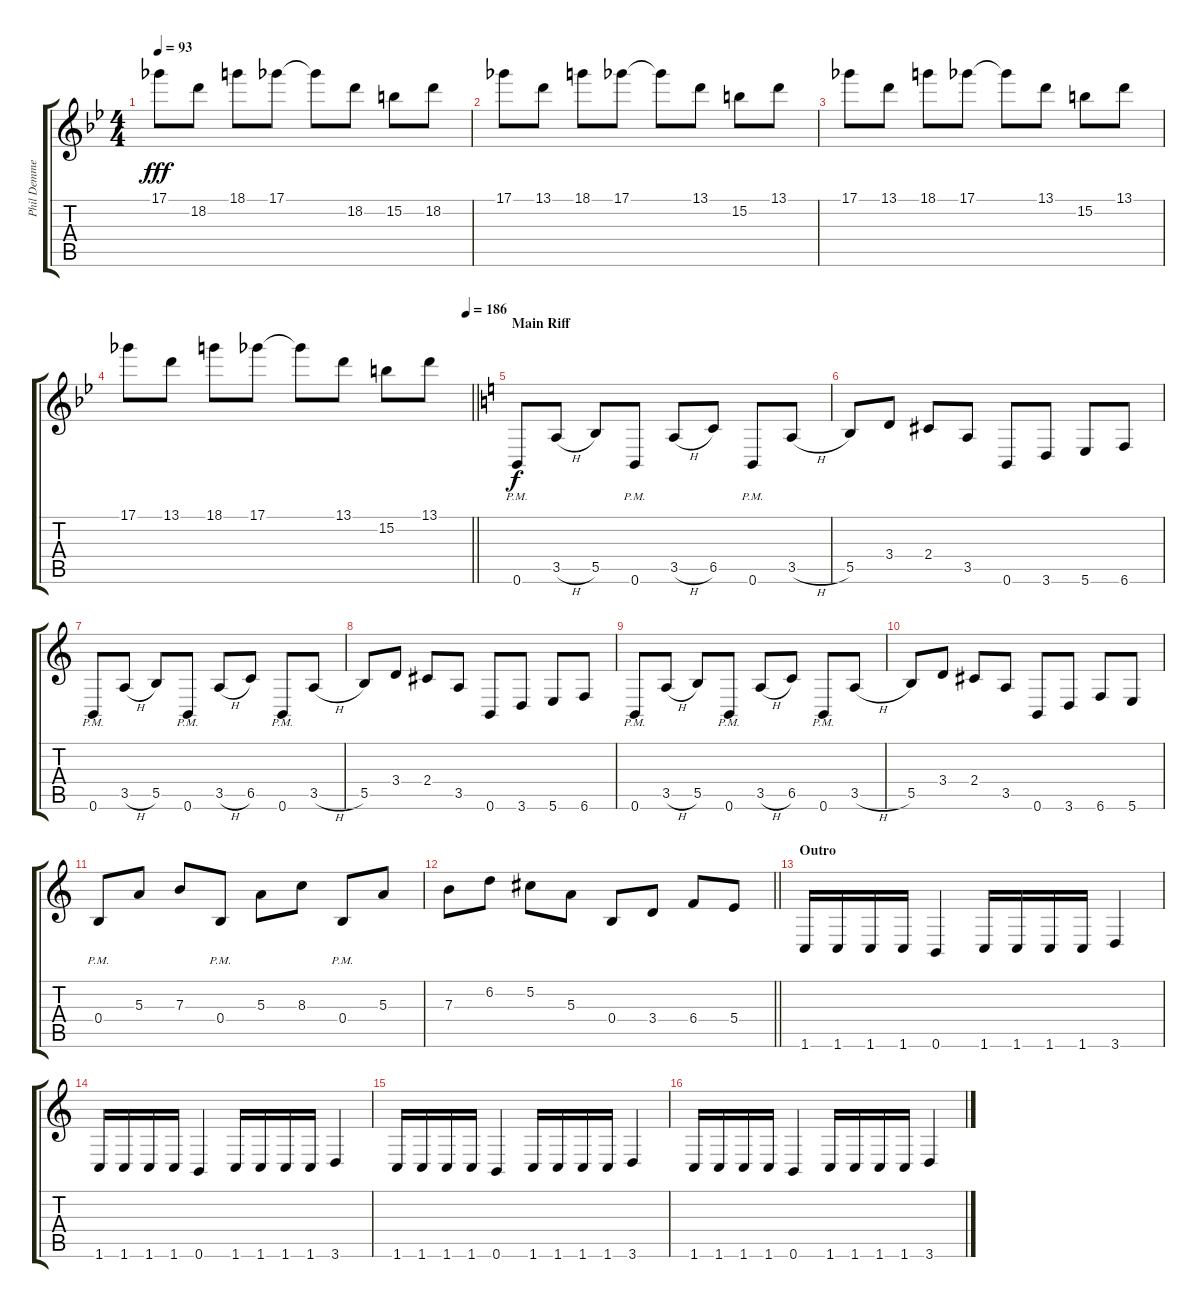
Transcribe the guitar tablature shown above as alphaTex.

\track ("Phil Demmel" "Phil Demme") {instrument distortionguitar}
\staff {score tabs}
\tuning (Db4 Ab3 E3 B2 Gb2 B1) {hide}
\ts (4 4)
\tempo 93
\clef g2
\ks bb
17.1.8{dy fff} 18.2.8 18.1.8 17.1.8 17.1{t}.8 18.2.8 15.2.8 18.2.8 |
17.1.8 13.1.8 18.1.8 17.1.8 17.1{t}.8 13.1.8 15.2.8 13.1.8 |
17.1.8 13.1.8 18.1.8 17.1.8 17.1{t}.8 13.1.8 15.2.8 13.1.8 |
\tempo (186 0.984375)
\barLineRight lightlight
17.1.8 13.1.8 18.1.8 17.1.8 17.1{t}.8 13.1.8 15.2.8 13.1.8 |
\section ("" "Main Riff")
\ks c
0.6{pm}.8{dy f} 3.5{h}.8 5.5.8 0.6{pm}.8 3.5{h}.8 6.5.8 0.6{pm}.8 3.5{h}.8 |
5.5.8 3.4.8 2.4.8 3.5.8 0.6.8 3.6.8 5.6.8 6.6.8 |
0.6{pm}.8 3.5{h}.8 5.5.8 0.6{pm}.8 3.5{h}.8 6.5.8 0.6{pm}.8 3.5{h}.8 |
5.5.8 3.4.8 2.4.8 3.5.8 0.6.8 3.6.8 5.6.8 6.6.8 |
0.6{pm}.8 3.5{h}.8 5.5.8 0.6{pm}.8 3.5{h}.8 6.5.8 0.6{pm}.8 3.5{h}.8 |
5.5.8 3.4.8 2.4.8 3.5.8 0.6.8 3.6.8 6.6.8 5.6.8 |
0.4{pm}.8 5.3.8 7.3.8 0.4{pm}.8 5.3.8 8.3.8 0.4{pm}.8 5.3.8 |
\barLineRight lightlight
7.3.8 6.2.8 5.2.8 5.3.8 0.4.8 3.4.8 6.4.8 5.4.8 |
\section ("" "Outro")
1.6.16 1.6.16 1.6.16 1.6.16 0.6.4 1.6.16 1.6.16 1.6.16 1.6.16 3.6.4 |
1.6.16 1.6.16 1.6.16 1.6.16 0.6.4 1.6.16 1.6.16 1.6.16 1.6.16 3.6.4 |
1.6.16 1.6.16 1.6.16 1.6.16 0.6.4 1.6.16 1.6.16 1.6.16 1.6.16 3.6.4 |
1.6.16 1.6.16 1.6.16 1.6.16 0.6.4 1.6.16 1.6.16 1.6.16 1.6.16 3.6.4
